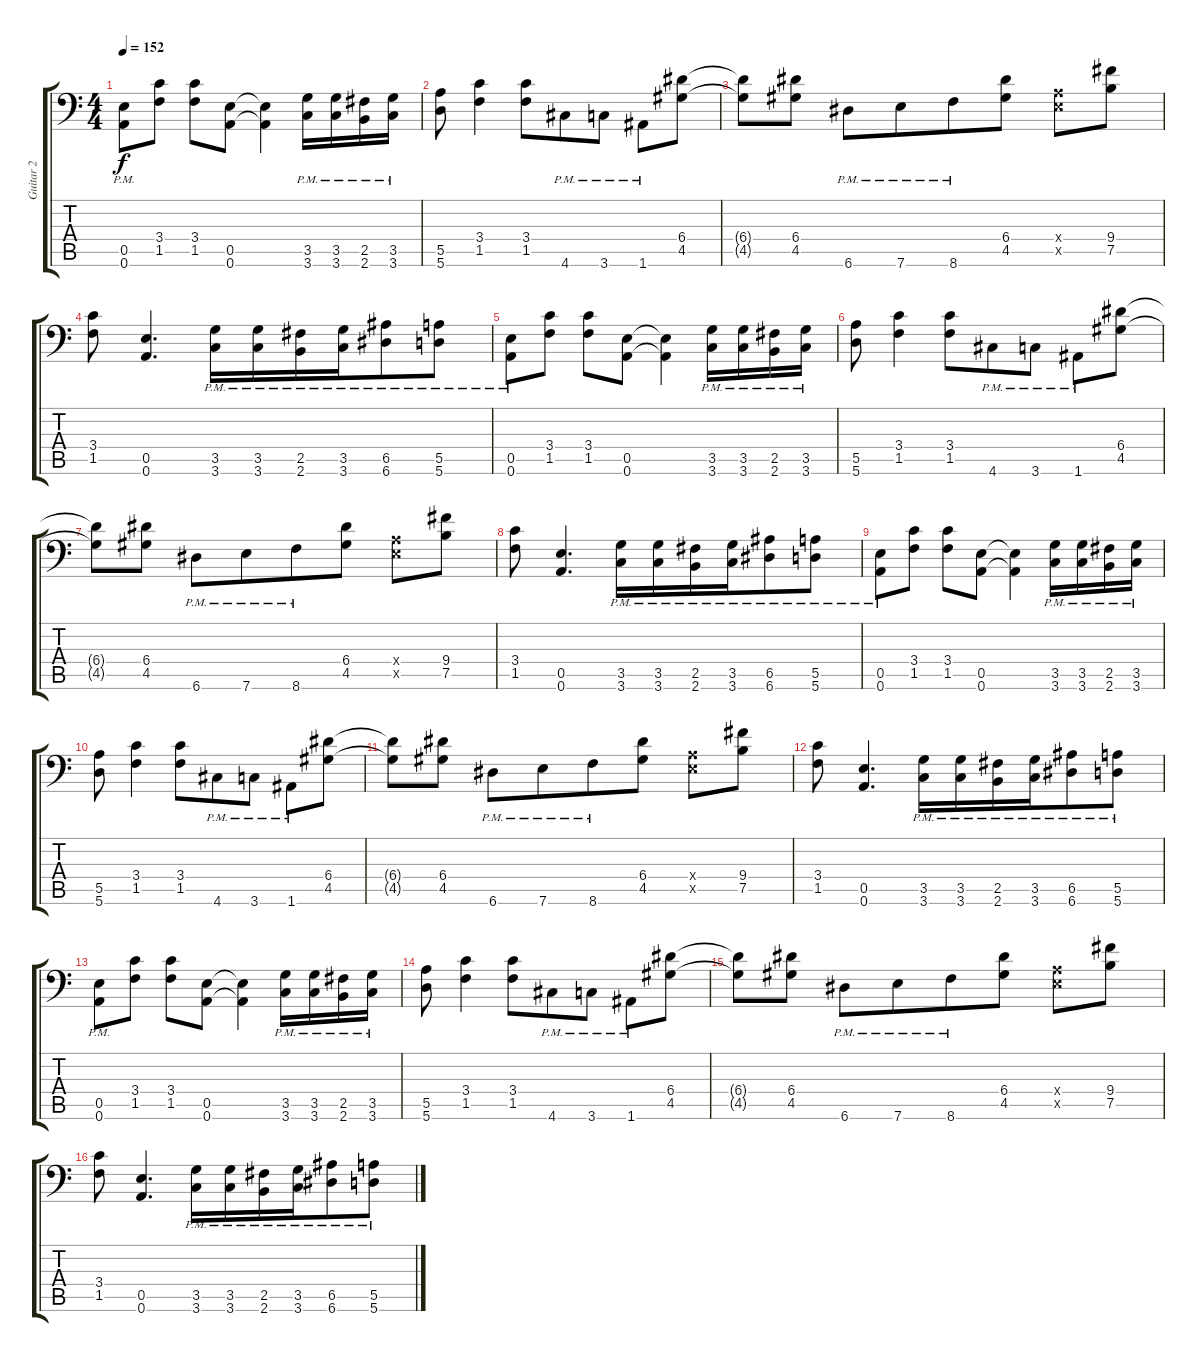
\track ("Guitar 2" "Guitar 2") {instrument distortionguitar bank 255}
\staff {score tabs}
\tuning (B3 Gb3 D3 A2 E2 A1) {hide}
\ts (4 4)
\tempo 152
\clef f4
\ks c
(0.5{pm} 0.6{pm}).8{dy f} (3.4 1.5).8 (3.4 1.5).8{beam merge} (0.5 0.6).8 (0.5{t} 0.6{t}).4{beam merge} (3.5{pm} 3.6{pm}).16 (3.5{pm} 3.6{pm}).16 (2.5{pm} 2.6{pm}).16{beam merge} (3.5{pm} 3.6{pm}).16 |
(5.5 5.6).8 (3.4 1.5).4{beam merge} (3.4 1.5).8{beam merge} 4.6{pm}.8 3.6{pm}.8 1.6{pm}.8 (6.4 4.5).8 |
(6.4{t} 4.5{t}).8 (6.4 4.5).8 6.6{pm}.8 7.6{pm}.8{beam merge} 8.6{pm}.8{beam merge} (6.4 4.5).8 (0.4{x} 0.5{x}).8 (9.4 7.5).8 |
(3.4 1.5).8 (0.5 0.6).4{d} (3.5{pm} 3.6{pm}).16 (3.5{pm} 3.6{pm}).16{beam merge} (2.5{pm} 2.6{pm}).16{beam merge} (3.5{pm} 3.6{pm}).16{beam merge} (6.5{pm} 6.6{pm}).8 (5.5{pm} 5.6{pm}).8 |
(0.5{pm} 0.6{pm}).8 (3.4 1.5).8 (3.4 1.5).8{beam merge} (0.5 0.6).8 (0.5{t} 0.6{t}).4{beam merge} (3.5{pm} 3.6{pm}).16 (3.5{pm} 3.6{pm}).16 (2.5{pm} 2.6{pm}).16{beam merge} (3.5{pm} 3.6{pm}).16 |
(5.5 5.6).8 (3.4 1.5).4{beam merge} (3.4 1.5).8{beam merge} 4.6{pm}.8 3.6{pm}.8 1.6{pm}.8 (6.4 4.5).8 |
(6.4{t} 4.5{t}).8 (6.4 4.5).8 6.6{pm}.8 7.6{pm}.8{beam merge} 8.6{pm}.8{beam merge} (6.4 4.5).8 (0.4{x} 0.5{x}).8 (9.4 7.5).8 |
(3.4 1.5).8 (0.5 0.6).4{d} (3.5{pm} 3.6{pm}).16 (3.5{pm} 3.6{pm}).16{beam merge} (2.5{pm} 2.6{pm}).16{beam merge} (3.5{pm} 3.6{pm}).16{beam merge} (6.5{pm} 6.6{pm}).8 (5.5{pm} 5.6{pm}).8 |
(0.5{pm} 0.6{pm}).8 (3.4 1.5).8 (3.4 1.5).8{beam merge} (0.5 0.6).8 (0.5{t} 0.6{t}).4{beam merge} (3.5{pm} 3.6{pm}).16 (3.5{pm} 3.6{pm}).16 (2.5{pm} 2.6{pm}).16{beam merge} (3.5{pm} 3.6{pm}).16 |
(5.5 5.6).8 (3.4 1.5).4{beam merge} (3.4 1.5).8{beam merge} 4.6{pm}.8 3.6{pm}.8 1.6{pm}.8 (6.4 4.5).8 |
(6.4{t} 4.5{t}).8 (6.4 4.5).8 6.6{pm}.8 7.6{pm}.8{beam merge} 8.6{pm}.8{beam merge} (6.4 4.5).8 (0.4{x} 0.5{x}).8 (9.4 7.5).8 |
(3.4 1.5).8 (0.5 0.6).4{d} (3.5{pm} 3.6{pm}).16 (3.5{pm} 3.6{pm}).16{beam merge} (2.5{pm} 2.6{pm}).16{beam merge} (3.5{pm} 3.6{pm}).16{beam merge} (6.5{pm} 6.6{pm}).8 (5.5{pm} 5.6{pm}).8 |
(0.5{pm} 0.6{pm}).8 (3.4 1.5).8 (3.4 1.5).8{beam merge} (0.5 0.6).8 (0.5{t} 0.6{t}).4{beam merge} (3.5{pm} 3.6{pm}).16 (3.5{pm} 3.6{pm}).16 (2.5{pm} 2.6{pm}).16{beam merge} (3.5{pm} 3.6{pm}).16 |
(5.5 5.6).8 (3.4 1.5).4{beam merge} (3.4 1.5).8{beam merge} 4.6{pm}.8 3.6{pm}.8 1.6{pm}.8 (6.4 4.5).8 |
(6.4{t} 4.5{t}).8 (6.4 4.5).8 6.6{pm}.8 7.6{pm}.8{beam merge} 8.6{pm}.8{beam merge} (6.4 4.5).8 (0.4{x} 0.5{x}).8 (9.4 7.5).8 |
(3.4 1.5).8 (0.5 0.6).4{d} (3.5{pm} 3.6{pm}).16 (3.5{pm} 3.6{pm}).16{beam merge} (2.5{pm} 2.6{pm}).16{beam merge} (3.5{pm} 3.6{pm}).16{beam merge} (6.5{pm} 6.6{pm}).8 (5.5{pm} 5.6{pm}).8
